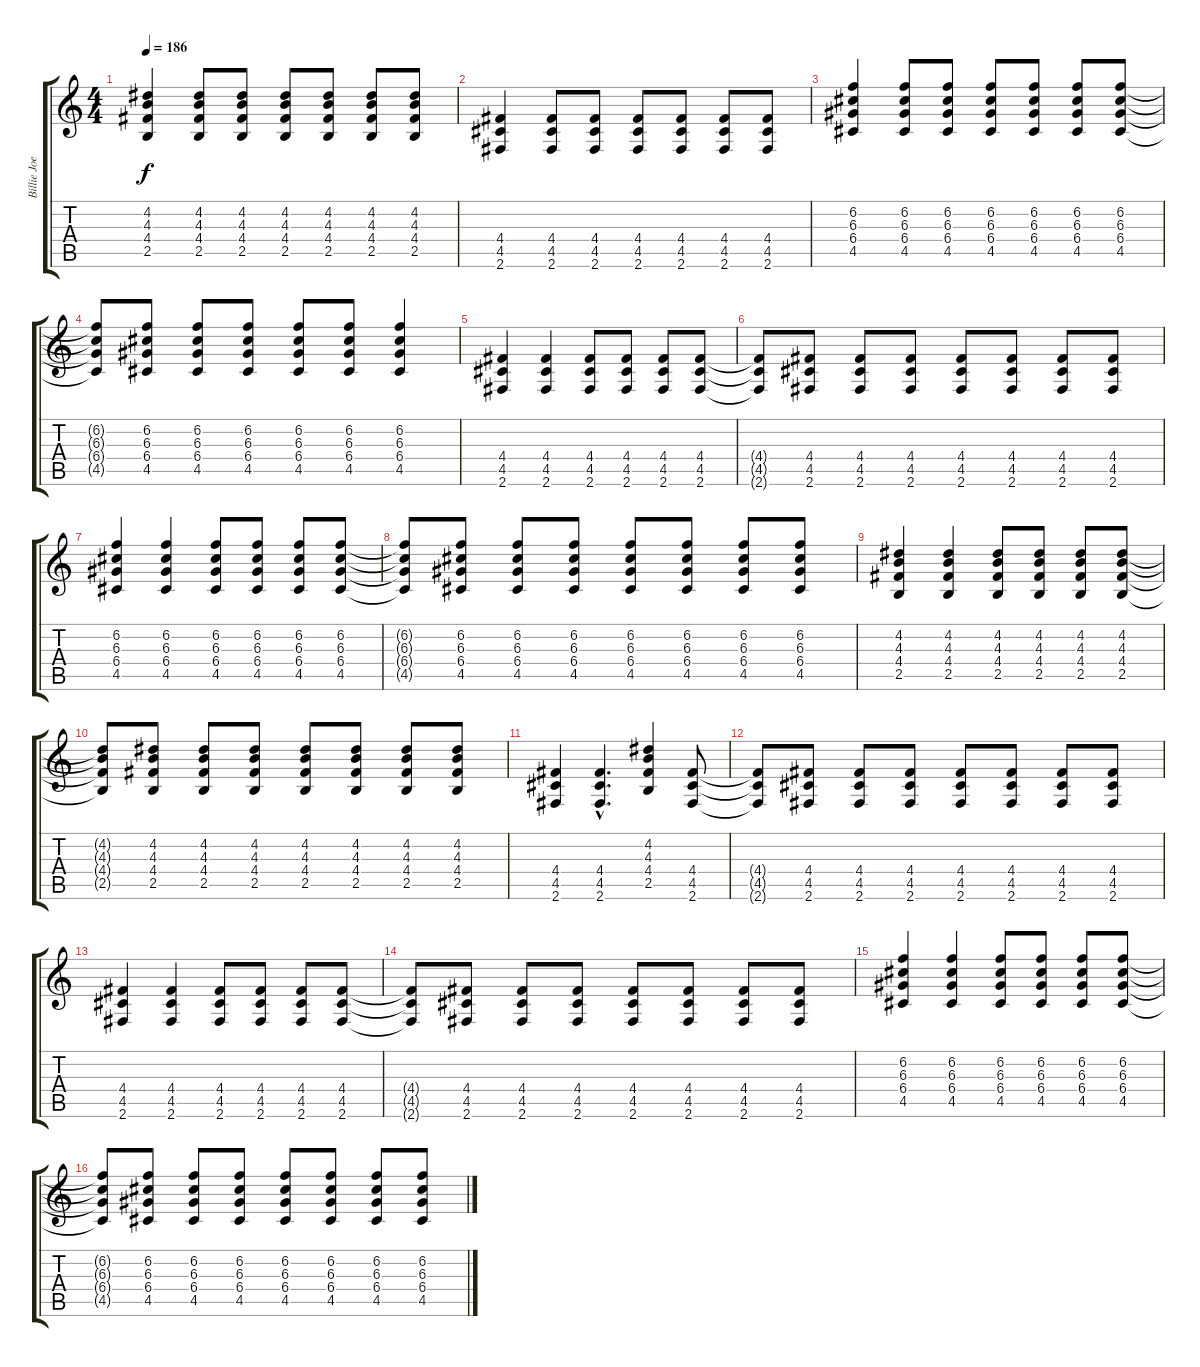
\track ("Billie Joe (Guitar)" "Billie Joe") {instrument distortionguitar}
\staff {score tabs}
\tuning (E4 B3 G3 D3 A2 E2) {hide}
\ts (4 4)
\tempo 186
\clef g2
\ks c
(4.2 4.3 4.4 2.5).4{dy f} (4.2 4.3 4.4 2.5).8 (4.2 4.3 4.4 2.5).8 (4.2 4.3 4.4 2.5).8 (4.2 4.3 4.4 2.5).8 (4.2 4.3 4.4 2.5).8 (4.2 4.3 4.4 2.5).8 |
(4.4 4.5 2.6).4 (4.4 4.5 2.6).8 (4.4 4.5 2.6).8 (4.4 4.5 2.6).8 (4.4 4.5 2.6).8 (4.4 4.5 2.6).8 (4.4 4.5 2.6).8 |
(6.2 6.3 6.4 4.5).4 (6.2 6.3 6.4 4.5).8 (6.2 6.3 6.4 4.5).8 (6.2 6.3 6.4 4.5).8 (6.2 6.3 6.4 4.5).8 (6.2 6.3 6.4 4.5).8 (6.2 6.3 6.4 4.5).8 |
(6.2{t} 6.3{t} 6.4{t} 4.5{t}).8 (6.2 6.3 6.4 4.5).8 (6.2 6.3 6.4 4.5).8 (6.2 6.3 6.4 4.5).8 (6.2 6.3 6.4 4.5).8 (6.2 6.3 6.4 4.5).8 (6.2 6.3 6.4 4.5).4 |
(4.4 4.5 2.6).4 (4.4 4.5 2.6).4 (4.4 4.5 2.6).8 (4.4 4.5 2.6).8 (4.4 4.5 2.6).8 (4.4 4.5 2.6).8 |
(4.4{t} 4.5{t} 2.6{t}).8 (4.4 4.5 2.6).8 (4.4 4.5 2.6).8 (4.4 4.5 2.6).8 (4.4 4.5 2.6).8 (4.4 4.5 2.6).8 (4.4 4.5 2.6).8 (4.4 4.5 2.6).8 |
(6.2 6.3 6.4 4.5).4 (6.2 6.3 6.4 4.5).4 (6.2 6.3 6.4 4.5).8 (6.2 6.3 6.4 4.5).8 (6.2 6.3 6.4 4.5).8 (6.2 6.3 6.4 4.5).8 |
(6.2{t} 6.3{t} 6.4{t} 4.5{t}).8 (6.2 6.3 6.4 4.5).8 (6.2 6.3 6.4 4.5).8 (6.2 6.3 6.4 4.5).8 (6.2 6.3 6.4 4.5).8 (6.2 6.3 6.4 4.5).8 (6.2 6.3 6.4 4.5).8 (6.2 6.3 6.4 4.5).8 |
(4.2 4.3 4.4 2.5).4 (4.2 4.3 4.4 2.5).4 (4.2 4.3 4.4 2.5).8 (4.2 4.3 4.4 2.5).8 (4.2 4.3 4.4 2.5).8 (4.2 4.3 4.4 2.5).8 |
(4.2{t} 4.3{t} 4.4{t} 2.5{t}).8 (4.2 4.3 4.4 2.5).8 (4.2 4.3 4.4 2.5).8 (4.2 4.3 4.4 2.5).8 (4.2 4.3 4.4 2.5).8 (4.2 4.3 4.4 2.5).8 (4.2 4.3 4.4 2.5).8 (4.2 4.3 4.4 2.5).8 |
(4.4 4.5 2.6).4 (4.4{hac} 4.5{hac} 2.6{hac}).4{d} (4.2 4.3 4.4 2.5).4 (4.4 4.5 2.6).8 |
(4.4{t} 4.5{t} 2.6{t}).8 (4.4 4.5 2.6).8 (4.4 4.5 2.6).8 (4.4 4.5 2.6).8 (4.4 4.5 2.6).8 (4.4 4.5 2.6).8 (4.4 4.5 2.6).8 (4.4 4.5 2.6).8 |
(4.4 4.5 2.6).4 (4.4 4.5 2.6).4 (4.4 4.5 2.6).8 (4.4 4.5 2.6).8 (4.4 4.5 2.6).8 (4.4 4.5 2.6).8 |
(4.4{t} 4.5{t} 2.6{t}).8 (4.4 4.5 2.6).8 (4.4 4.5 2.6).8 (4.4 4.5 2.6).8 (4.4 4.5 2.6).8 (4.4 4.5 2.6).8 (4.4 4.5 2.6).8 (4.4 4.5 2.6).8 |
(6.2 6.3 6.4 4.5).4 (6.2 6.3 6.4 4.5).4 (6.2 6.3 6.4 4.5).8 (6.2 6.3 6.4 4.5).8 (6.2 6.3 6.4 4.5).8 (6.2 6.3 6.4 4.5).8 |
(6.2{t} 6.3{t} 6.4{t} 4.5{t}).8 (6.2 6.3 6.4 4.5).8 (6.2 6.3 6.4 4.5).8 (6.2 6.3 6.4 4.5).8 (6.2 6.3 6.4 4.5).8 (6.2 6.3 6.4 4.5).8 (6.2 6.3 6.4 4.5).8 (6.2 6.3 6.4 4.5).8
